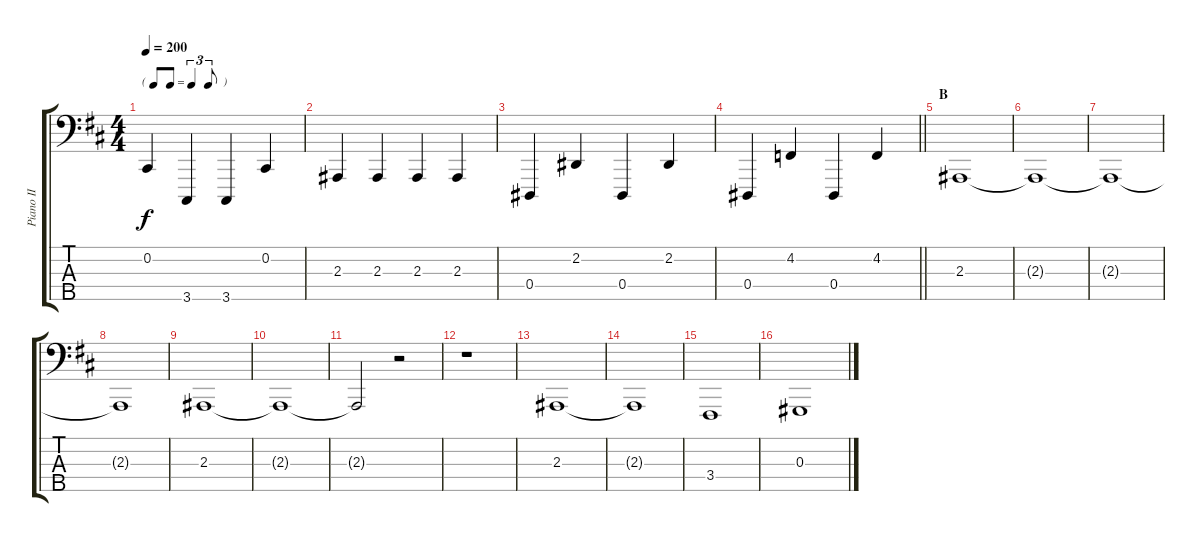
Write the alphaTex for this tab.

\track ("Piano II" "Piano II") {instrument brightacousticpiano}
\staff {score tabs}
\tuning (Gb2 Db2 Ab1 Eb1 Bb0) {hide}
\ts (4 4)
\tf triplet8th
\tempo 200
\clef f4
\ks d
0.2.4{dy f} 3.5.4 3.5.4 0.2.4 |
2.3.4 2.3.4 2.3.4 2.3.4 |
0.4.4 2.2.4 0.4.4 2.2.4 |
\barLineRight lightlight
0.4.4 4.2.4 0.4.4 4.2.4 |
\section ("" "B")
2.3.1 |
2.3{t}.1 |
2.3{t}.1 |
2.3{t}.1 |
2.3.1 |
2.3{t}.1 |
2.3{t}.2 r.2 |
r.1 |
2.3.1 |
2.3{t}.1 |
3.4.1 |
0.3.1
